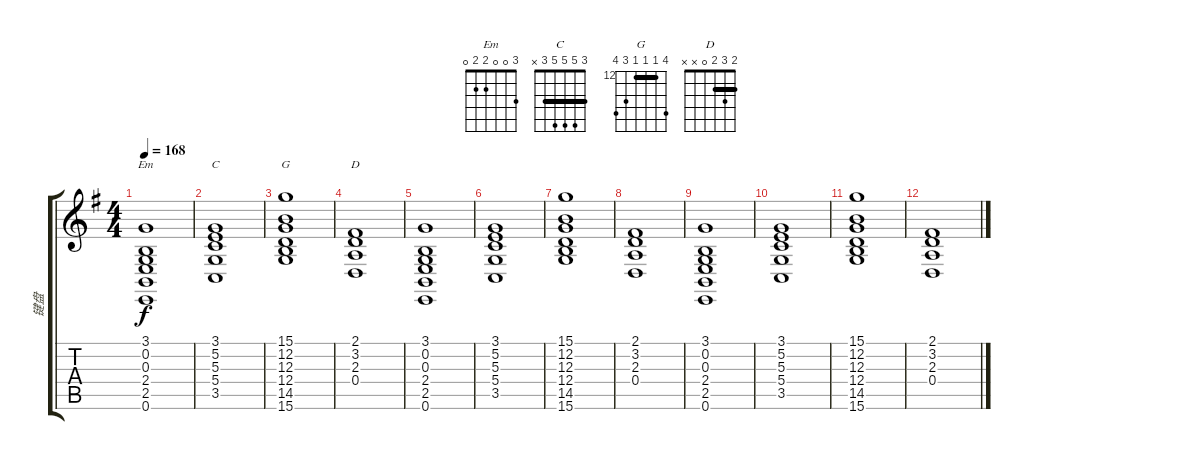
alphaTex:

\track ("键盘" "键盘") {instrument stringensemble2}
\staff {score tabs}
\tuning (E4 B3 G3 D3 A2 E2) {hide}
\chord ("Em" 3 0 0 2 2 0)
\chord ("C" 3 5 5 5 3 x) {barre 3}
\chord ("G" 15 12 12 12 14 15) {firstfret 12 barre 12}
\chord ("D" 2 3 2 0 x x) {barre 2}
\ts (4 4)
\tempo 168
\clef g2
\ks g
(3.1 0.2 0.3 2.4 2.5 0.6).1{ch "Em" dy f} |
(3.1 5.2 5.3 5.4 3.5).1{ch "C"} |
(15.1 12.2 12.3 12.4 14.5 15.6).1{ch "G"} |
(2.1 3.2 2.3 0.4).1{ch "D"} |
(3.1 0.2 0.3 2.4 2.5 0.6).1 |
(3.1 5.2 5.3 5.4 3.5).1 |
(15.1 12.2 12.3 12.4 14.5 15.6).1 |
(2.1 3.2 2.3 0.4).1 |
(3.1 0.2 0.3 2.4 2.5 0.6).1 |
(3.1 5.2 5.3 5.4 3.5).1 |
(15.1 12.2 12.3 12.4 14.5 15.6).1 |
(2.1 3.2 2.3 0.4).1{txt ""}
